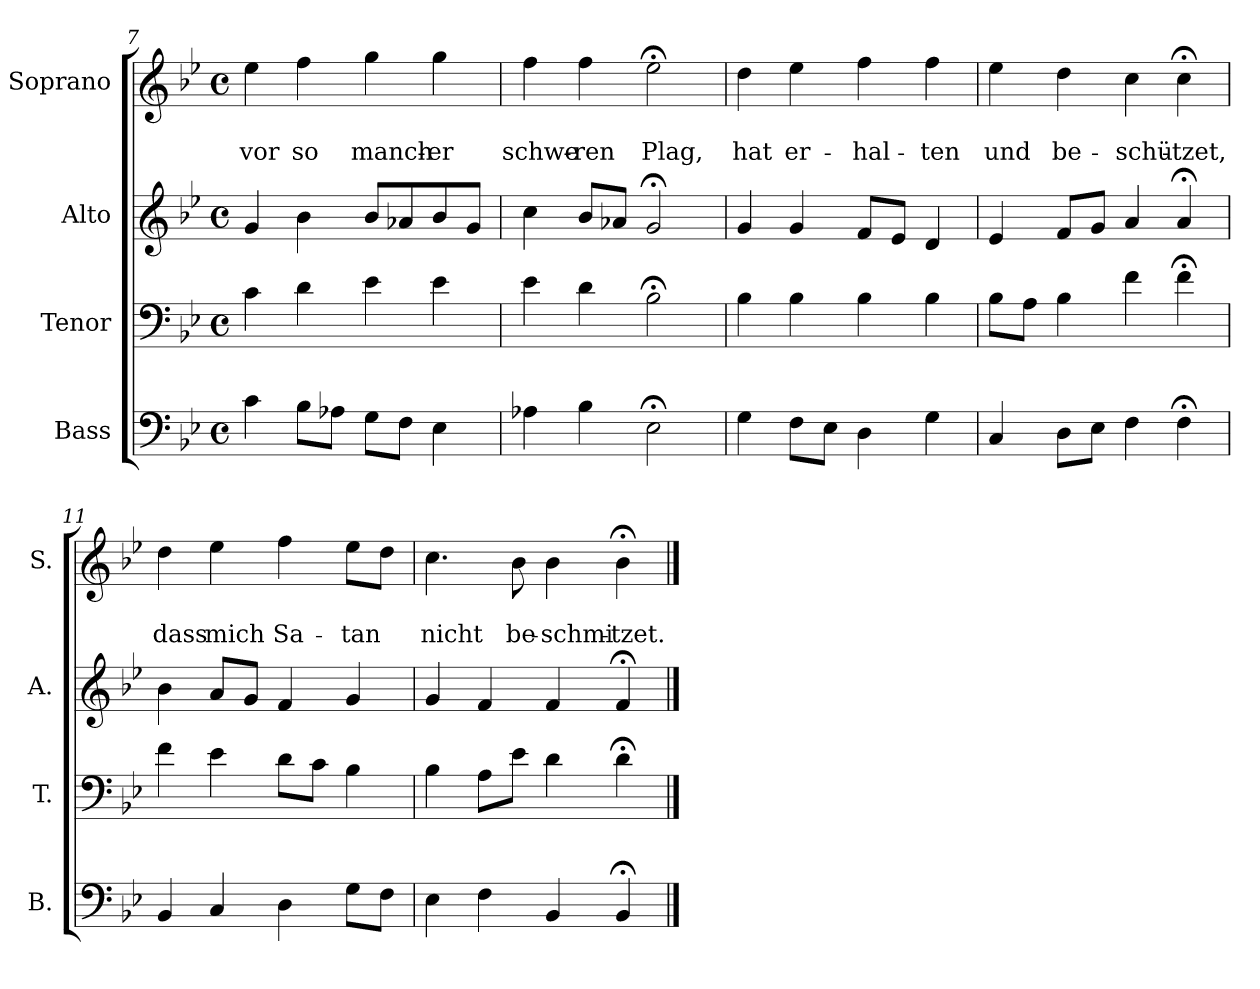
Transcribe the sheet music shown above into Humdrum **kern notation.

**kern	**kern	**kern	**kern	**text	**text
*part4	*part3	*part2	*part1	*part1	*part1
*staff4	*staff3	*staff2	*staff1	*staff1	*staff1
*I"Bass	*I"Tenor	*I"Alto	*I"Soprano	*	*
*I'B.	*I'T.	*I'A.	*I'S.	*	*
*clefF4	*clefF4	*clefG2	*clefG2	*	*
*k[b-e-]	*k[b-e-]	*k[b-e-]	*k[b-e-]	*	*
*B-:	*B-:	*B-:	*B-:	*	*
*M4/4	*M4/4	*M4/4	*M4/4	*	*
*met(c)	*met(c)	*met(c)	*met(c)	*	*
=7	=7	=7	=7	=7	=7
4c\	4c\	4g/	4ee-\	.	vor
8B-\L	4d\	4b-\	4ff\	.	so
8A-X\J	.	.	.	.	.
8G\L	4e-\	8b-/L	4gg\	.	manch-
8F\J	.	8a-X/	.	.	.
4E-\	4e-\	8b-/	4gg\	.	-er
.	.	8g/J	.	.	.
=8	=8	=8	=8	=8	=8
4A-X\	4e-\	4cc\	4ff\	.	schwe-
4B-\	4d\	8b-/L	4ff\	.	-ren
.	.	8a-X/J	.	.	.
2E-;<\	2B-;<\	2g;</	2ee-;<\	.	Plag,
!!LO:PB:g=z
=9	=9	=9	=9	=9	=9
4G\	4B-\	4g/	4dd\	.	hat
8F\L	4B-\	4g/	4ee-\	.	er-
8E-\J	.	.	.	.	.
4D\	4B-\	8f/L	4ff\	.	-hal-
.	.	8e-/J	.	.	.
4G\	4B-\	4d/	4ff\	.	-ten
=10	=10	=10	=10	=10	=10
4C/	8B-\L	4e-/	4ee-\	.	und
.	8A\J	.	.	.	.
8D\L	4B-\	8f/L	4dd\	.	be-
8E-\J	.	8g/J	.	.	.
4F\	4f\	4a/	4cc\	.	-schü-
4F;<\	4f;<\	4a;</	4cc;<\	.	-tzet,
=11	=11	=11	=11	=11	=11
4BB-/	4f\	4b-\	4dd\	.	dass
4C/	4e-\	8a/L	4ee-\	.	mich
.	.	8g/J	.	.	.
4D\	8d\L	4f/	4ff\	.	Sa-
.	8c\J	.	.	.	.
8G\L	4B-\	4g/	8ee-\L	.	-tan
8F\J	.	.	8dd\J	.	.
=12	=12	=12	=12	=12	=12
4E-\	4B-\	4g/	4.cc\	.	nicht
4F\	8A\L	4f/	.	.	.
.	8e-\J	.	8b-\	.	be-
4BB-/	4d\	4f/	4b-\	.	-schmi-
4BB-;</	4d;<\	4f;</	4b-;<\	.	-tzet.
==	==	==	==	==	==
*-	*-	*-	*-	*-	*-
